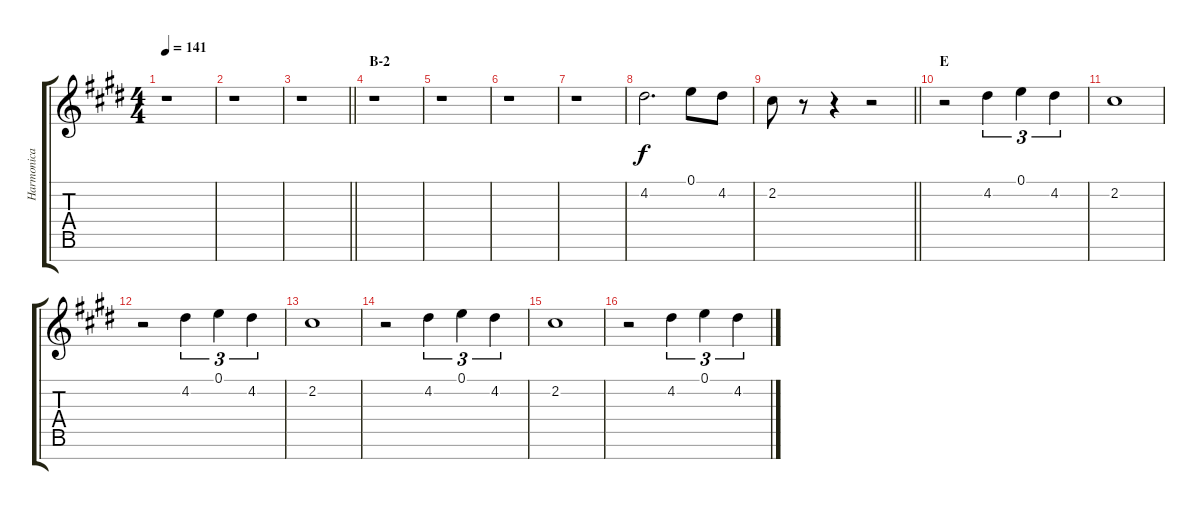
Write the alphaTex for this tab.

\track ("Harmonica" "Harmonica") {instrument harmonica}
\staff {score tabs}
\tuning (E5 B4 G4 D4 A3 E3 B2) {hide}
\ts (4 4)
\tempo 141
\clef g2
\ks e
r.1{dy f} |
r.1 |
\barLineRight lightlight
r.1 |
\section ("" "B-2")
r.1 |
r.1 |
r.1 |
r.1 |
4.2.2{d} 0.1.8 4.2.8 |
\barLineRight lightlight
2.2.8 r.8 r.4 r.2 |
\section ("" "E")
r.2 4.2.4{tu (3 2)} 0.1.4{tu (3 2)} 4.2.4{tu (3 2)} |
2.2.1 |
r.2 4.2.4{tu (3 2)} 0.1.4{tu (3 2)} 4.2.4{tu (3 2)} |
2.2.1 |
r.2 4.2.4{tu (3 2)} 0.1.4{tu (3 2)} 4.2.4{tu (3 2)} |
2.2.1 |
r.2 4.2.4{tu (3 2)} 0.1.4{tu (3 2)} 4.2.4{tu (3 2)}
